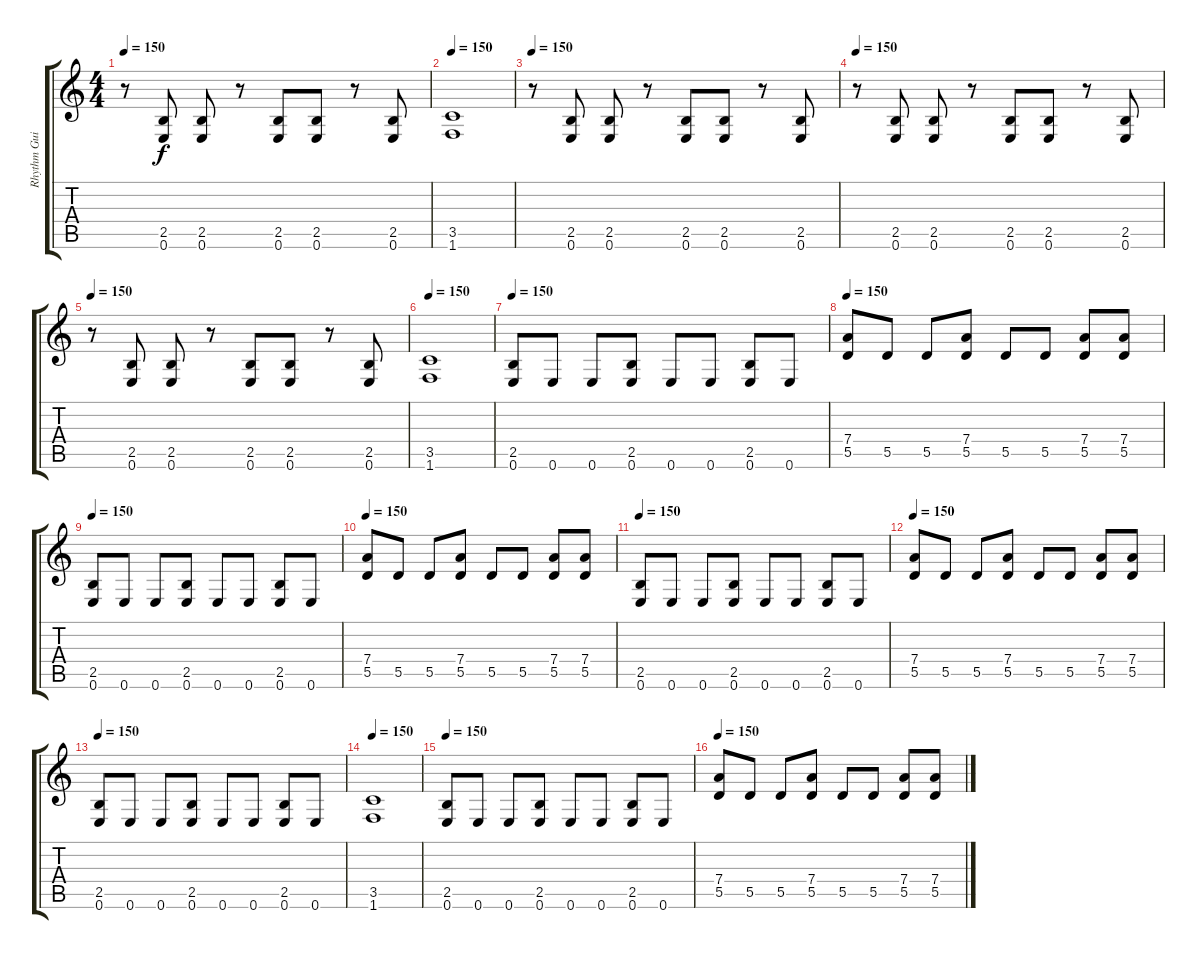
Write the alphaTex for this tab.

\track ("Rhythm Guitar" "Rhythm Gui") {instrument distortionguitar}
\staff {score tabs}
\tuning (E4 B3 G3 D3 A2 E2) {hide}
\ts (4 4)
\tempo 150
\clef g2
\ks c
r.8{dy f} (2.5 0.6).8 (2.5 0.6).8 r.8 (2.5 0.6).8 (2.5 0.6).8 r.8 (2.5 0.6).8 |
\tempo 150
(3.5 1.6).1 |
\tempo 150
r.8 (2.5 0.6).8 (2.5 0.6).8 r.8 (2.5 0.6).8 (2.5 0.6).8 r.8 (2.5 0.6).8 |
\tempo 150
r.8 (2.5 0.6).8 (2.5 0.6).8 r.8 (2.5 0.6).8 (2.5 0.6).8 r.8 (2.5 0.6).8 |
\tempo 150
r.8 (2.5 0.6).8 (2.5 0.6).8 r.8 (2.5 0.6).8 (2.5 0.6).8 r.8 (2.5 0.6).8 |
\tempo 150
(3.5 1.6).1 |
\tempo 150
(2.5 0.6).8 0.6.8 0.6.8 (2.5 0.6).8 0.6.8 0.6.8 (2.5 0.6).8 0.6.8 |
\tempo 150
(7.4 5.5).8 5.5.8 5.5.8 (7.4 5.5).8 5.5.8 5.5.8 (7.4 5.5).8 (7.4 5.5).8 |
\tempo 150
(2.5 0.6).8 0.6.8 0.6.8 (2.5 0.6).8 0.6.8 0.6.8 (2.5 0.6).8 0.6.8 |
\tempo 150
(7.4 5.5).8 5.5.8 5.5.8 (7.4 5.5).8 5.5.8 5.5.8 (7.4 5.5).8 (7.4 5.5).8 |
\tempo 150
(2.5 0.6).8 0.6.8 0.6.8 (2.5 0.6).8 0.6.8 0.6.8 (2.5 0.6).8 0.6.8 |
\tempo 150
(7.4 5.5).8 5.5.8 5.5.8 (7.4 5.5).8 5.5.8 5.5.8 (7.4 5.5).8 (7.4 5.5).8 |
\tempo 150
(2.5 0.6).8 0.6.8 0.6.8 (2.5 0.6).8 0.6.8 0.6.8 (2.5 0.6).8 0.6.8 |
\tempo 150
(3.5 1.6).1 |
\tempo 150
(2.5 0.6).8 0.6.8 0.6.8 (2.5 0.6).8 0.6.8 0.6.8 (2.5 0.6).8 0.6.8 |
\tempo 150
(7.4 5.5).8 5.5.8 5.5.8 (7.4 5.5).8 5.5.8 5.5.8 (7.4 5.5).8 (7.4 5.5).8
